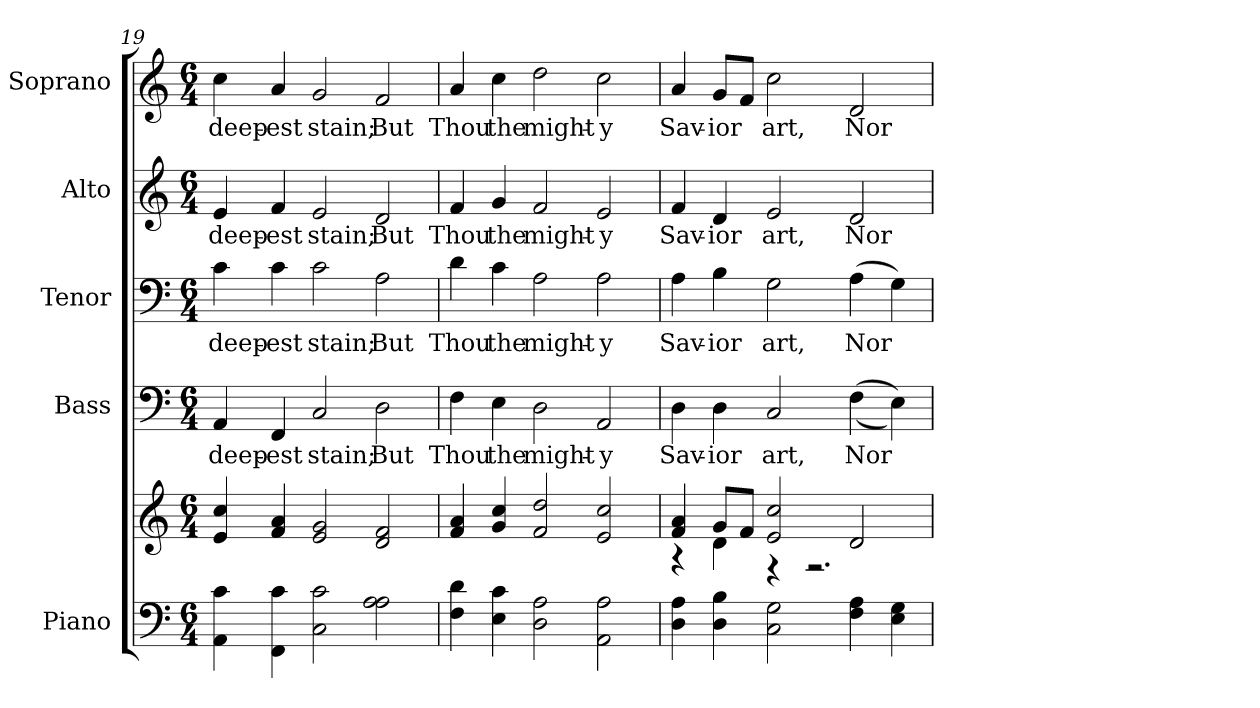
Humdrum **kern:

**kern	**kern	**kern	**text	**kern	**text	**kern	**text	**kern	**text
*part5	*part5	*part4	*part4	*part3	*part3	*part2	*part2	*part1	*part1
*staff6	*staff5	*staff4	*staff4	*staff3	*staff3	*staff2	*staff2	*staff1	*staff1
*I"Piano	*	*I"Bass	*	*I"Tenor	*	*I"Alto	*	*I"Soprano	*
*I'Pno.	*	*I'B.	*	*I'T.	*	*I'A.	*	*I'S.	*
*clefF4	*clefG2	*clefF4	*	*clefF4	*	*clefG2	*	*clefG2	*
*k[]	*k[]	*k[]	*	*k[]	*	*k[]	*	*k[]	*
*C:	*C:	*C:	*	*C:	*	*C:	*	*C:	*
*M6/4	*M6/4	*M6/4	*	*M6/4	*	*M6/4	*	*M6/4	*
=19	=19	=19	=19	=19	=19	=19	=19	=19	=19
!	!	!	!LO:LY:b:color=#000000	!	!	!	!	!	!
!	!	!	!	!	!LO:LY:b:color=#000000	!	!	!	!
!	!	!	!	!	!	!	!LO:LY:b:color=#000000	!	!
!	!	!	!	!	!	!	!	!	!LO:LY:b:color=#000000
4AAi\ 4ci	4ei/ 4cci	4AAi/	deep-	4ci\	deep-	4ei/	deep-	4cci\	deep-
!	!	!	!LO:LY:b:color=#000000	!	!	!	!	!	!
!	!	!	!	!	!LO:LY:b:color=#000000	!	!	!	!
!	!	!	!	!	!	!	!LO:LY:b:color=#000000	!	!
!	!	!	!	!	!	!	!	!	!LO:LY:b:color=#000000
4FFi\ 4ci	4fi/ 4ai	4FFi/	-est	4ci\	-est	4fi/	-est	4ai/	-est
!	!	!	!LO:LY:b:color=#000000	!	!	!	!	!	!
!	!	!	!	!	!LO:LY:b:color=#000000	!	!	!	!
!	!	!	!	!	!	!	!LO:LY:b:color=#000000	!	!
!	!	!	!	!	!	!	!	!	!LO:LY:b:color=#000000
2Ci\ 2ci	2ei/ 2gi	2Ci/	stain;	2ci\	stain;	2ei/	stain;	2gi/	stain;
!	!	!	!LO:LY:b:color=#000000	!	!	!	!	!	!
!	!	!	!	!	!LO:LY:b:color=#000000	!	!	!	!
!	!	!	!	!	!	!	!LO:LY:b:color=#000000	!	!
!	!	!	!	!	!	!	!	!	!LO:LY:b:color=#000000
2Ai\ 2Ai	2di/ 2fi	2Di\	But	2Ai\	But	2di/	But	2fi/	But
!!LO:PB:g=z
=20	=20	=20	=20	=20	=20	=20	=20	=20	=20
!	!	!	!LO:LY:b:color=#000000	!	!	!	!	!	!
!	!	!	!	!	!LO:LY:b:color=#000000	!	!	!	!
!	!	!	!	!	!	!	!LO:LY:b:color=#000000	!	!
!	!	!	!	!	!	!	!	!	!LO:LY:b:color=#000000
4Fi\ 4di	4fi/ 4ai	4Fi\	Thou	4di\	Thou	4fi/	Thou	4ai/	Thou
!	!	!	!LO:LY:b:color=#000000	!	!	!	!	!	!
!	!	!	!	!	!LO:LY:b:color=#000000	!	!	!	!
!	!	!	!	!	!	!	!LO:LY:b:color=#000000	!	!
!	!	!	!	!	!	!	!	!	!LO:LY:b:color=#000000
4Ei\ 4ci	4gi/ 4cci	4Ei\	the	4ci\	the	4gi/	the	4cci\	the
!	!	!	!LO:LY:b:color=#000000	!	!	!	!	!	!
!	!	!	!	!	!LO:LY:b:color=#000000	!	!	!	!
!	!	!	!	!	!	!	!LO:LY:b:color=#000000	!	!
!	!	!	!	!	!	!	!	!	!LO:LY:b:color=#000000
2Di\ 2Ai	2fi/ 2ddi	2Di\	might-	2Ai\	might-	2fi/	might-	2ddi\	might-
!	!	!	!LO:LY:b:color=#000000	!	!	!	!	!	!
!	!	!	!	!	!LO:LY:b:color=#000000	!	!	!	!
!	!	!	!	!	!	!	!LO:LY:b:color=#000000	!	!
!	!	!	!	!	!	!	!	!	!LO:LY:b:color=#000000
2AAi\ 2Ai	2ei/ 2cci	2AAi/	-y	2Ai\	-y	2ei/	-y	2cci\	-y
=21	=21	=21	=21	=21	=21	=21	=21	=21	=21
*	*^	*	*	*	*	*	*	*	*
!	!	!	!	!LO:LY:b:color=#000000	!	!	!	!	!	!
!	!	!	!	!	!	!LO:LY:b:color=#000000	!	!	!	!
!	!	!	!	!	!	!	!	!LO:LY:b:color=#000000	!	!
!	!	!	!	!	!	!	!	!	!	!LO:LY:b:color=#000000
4Di\ 4Ai	4fi/ 4ai	4r	4Di\	Sav-	4Ai\	Sav-	4fi/	Sav-	4ai/	Sav-
!	!	!	!	!LO:LY:b:color=#000000	!	!	!	!	!	!
!	!	!	!	!	!	!LO:LY:b:color=#000000	!	!	!	!
!	!	!	!	!	!	!	!	!LO:LY:b:color=#000000	!	!
!	!	!	!	!	!	!	!	!	!	!LO:LY:b:color=#000000
4Di\ 4Bi	8gi/L	4di\	4Di\	-ior	4Bi\	-ior	4di/	-ior	8gi/L	-ior
.	8fi/J	.	.	.	.	.	.	.	8fi/J	.
!	!	!	!	!LO:LY:b:color=#000000	!	!	!	!	!	!
!	!	!	!	!	!	!LO:LY:b:color=#000000	!	!	!	!
!	!	!	!	!	!	!	!	!LO:LY:b:color=#000000	!	!
!	!	!	!	!	!	!	!	!	!	!LO:LY:b:color=#000000
2Ci\ 2Gi	2ei/ 2cci	4r	2Ci/	art,	2Gi\	art,	2ei/	art,	2cci\	art,
.	.	2.r	.	.	.	.	.	.	.	.
!	!	!	!	!LO:LY:b:color=#000000	!	!	!	!	!	!
!	!	!	!	!	!	!LO:LY:b:color=#000000	!	!	!	!
!	!	!	!	!	!	!	!	!LO:LY:b:color=#000000	!	!
!	!	!	!	!	!	!	!	!	!	!LO:LY:b:color=#000000
4Fi\ 4Ai	2di/	.	((4Fi\	Nor	(4Ai\	Nor	2di/	Nor	2di/	Nor
4Ei\ 4Gi	.	.	4Ei\))	.	4Gi\)	.	.	.	.	.
*	*v	*v	*	*	*	*	*	*	*	*
=	=	=	=	=	=	=	=	=	=
*-	*-	*-	*-	*-	*-	*-	*-	*-	*-
